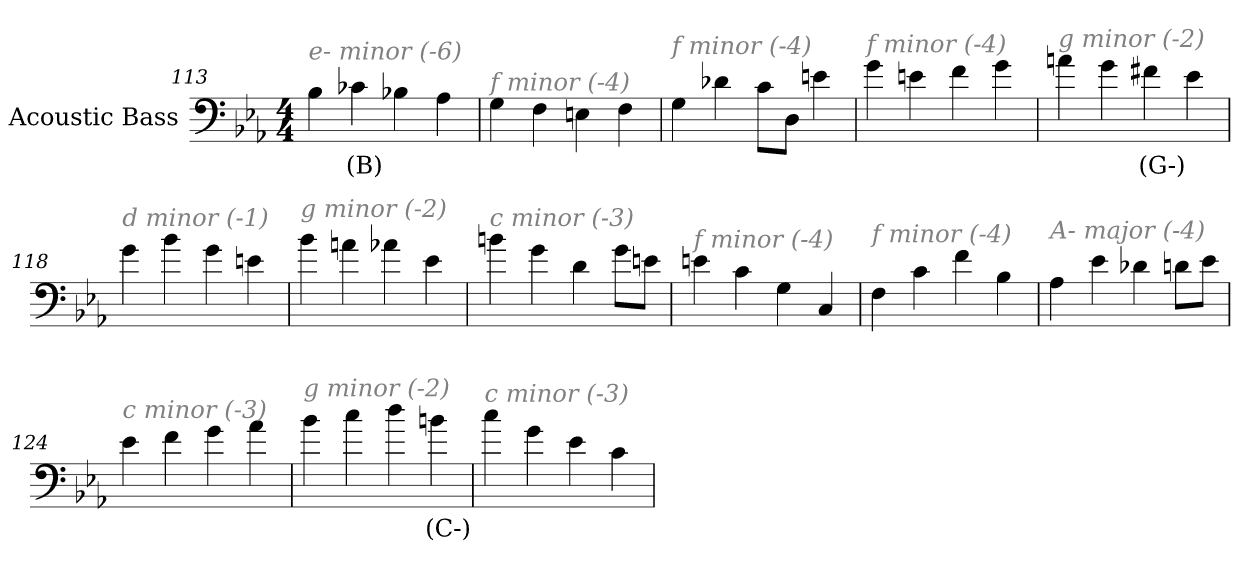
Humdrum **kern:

**kern	**text
*part1	*part1
*staff1	*staff1
*I"Acoustic Bass	*
*clefF4	*
*ITrd7c12	*
*k[b-e-a-]	*
*E-:	*
*M4/4	*
=113	=113
!LO:TX:i:color=#808080:t=e- minor (-6)	!
4BB-	.
4C-Xi	(B)
4BB-X	.
4AA-	.
=114	=114
!LO:TX:i:color=#808080:t=f minor (-4)	!
4GG	.
4FF	.
4EEn	.
4FF	.
=115	=115
!LO:TX:i:color=#808080:t=f minor (-4)	!
4GG	.
4D-X	.
8CL	.
8DDJ	.
4En	.
=116	=116
!LO:TX:i:color=#808080:t=f minor (-4)	!
4G	.
4En	.
4F	.
4G	.
=117	=117
!LO:TX:i:color=#808080:t=g minor (-2)	!
4An	.
4G	.
4F#Xi	(G-)
4E-	.
=118	=118
!LO:TX:i:color=#808080:t=d minor (-1)	!
4G	.
4B-	.
4G	.
4En	.
=119	=119
!LO:TX:i:color=#808080:t=g minor (-2)	!
4B-	.
4An	.
4A-X	.
4E-	.
=120	=120
!LO:TX:i:color=#808080:t=c minor (-3)	!
4Bn	.
4G	.
4D	.
8GL	.
8EnJ	.
=121	=121
!LO:TX:i:color=#808080:t=f minor (-4)	!
4En	.
4C	.
4GG	.
4CC	.
=122	=122
!LO:TX:i:color=#808080:t=f minor (-4)	!
4FF	.
4C	.
4F	.
4BB-	.
=123	=123
!LO:TX:i:color=#808080:t=A- major (-4)	!
4AA-	.
4E-	.
4D-X	.
8DnL	.
8E-J	.
=124	=124
!LO:TX:i:color=#808080:t=c minor (-3)	!
4E-	.
4F	.
4G	.
4A-	.
=125	=125
!LO:TX:i:color=#808080:t=g minor (-2)	!
4B-	.
4c	.
4d	.
4Bni	(C-)
=126	=126
!LO:TX:i:color=#808080:t=c minor (-3)	!
4c	.
4G	.
4E-	.
4C	.
=	=
*-	*-
